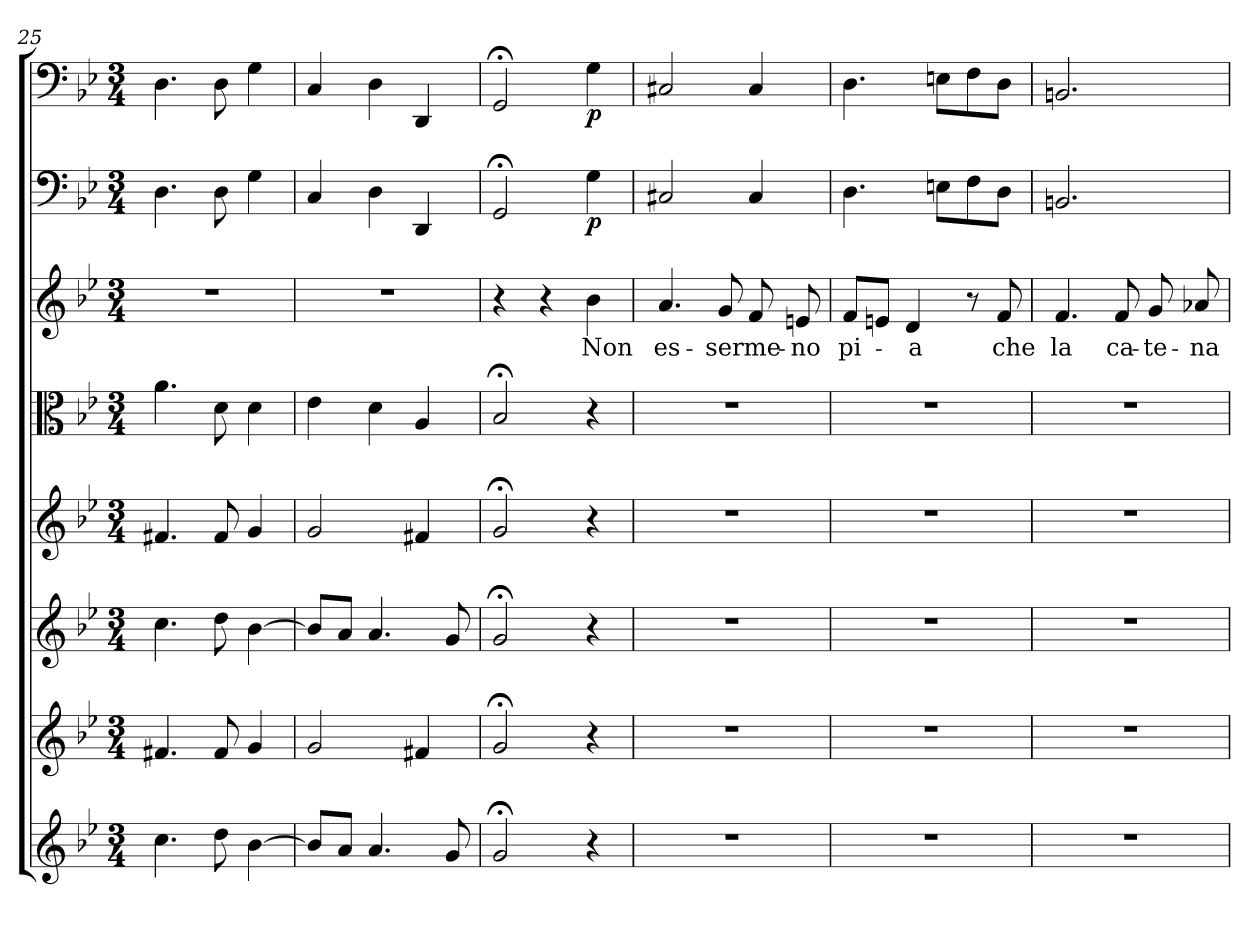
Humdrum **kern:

**kern	**kern	**kern	**kern	**kern	**kern	**text	**kern	**dynam	**kern	**dynam
*part8	*part7	*part6	*part5	*part4	*part3	*part3	*part2	*part2	*part1	*part1
*staff8	*staff7	*staff6	*staff5	*staff4	*staff3	*staff3	*staff2	*staff2	*staff1	*staff1
*clefG2	*clefG2	*clefG2	*clefG2	*clefC3	*clefG2	*	*clefF4	*	*clefF4	*
*k[b-e-]	*k[b-e-]	*k[b-e-]	*k[b-e-]	*k[b-e-]	*k[b-e-]	*	*k[b-e-]	*	*k[b-e-]	*
*g:	*g:	*g:	*g:	*g:	*g:	*	*g:	*	*g:	*
*M3/4	*M3/4	*M3/4	*M3/4	*M3/4	*M3/4	*	*M3/4	*	*M3/4	*
=25	=25	=25	=25	=25	=25	=25	=25	=25	=25	=25
4.cc\	4.f#X/	4.cc\	4.f#X/	4.a\	2.r	.	4.D\	.	4.D\	.
8dd\	8f#/	8dd\	8f#/	8d\	.	.	8D\	.	8D\	.
[4b-\	4g/	[4b-\	4g/	4d\	.	.	4G\	.	4G\	.
=26	=26	=26	=26	=26	=26	=26	=26	=26	=26	=26
8b-/L]	2g/	8b-/L]	2g/	4e-\	2.r	.	4C/	.	4C/	.
8a/J	.	8a/J	.	.	.	.	.	.	.	.
4.a/	.	4.a/	.	4d\	.	.	4D\	.	4D\	.
.	4f#X/	.	4f#X/	4A/	.	.	4DD/	.	4DD/	.
8g/	.	8g/	.	.	.	.	.	.	.	.
=27	=27	=27	=27	=27	=27	=27	=27	=27	=27	=27
2g;</	2g;</	2g;</	2g;</	2B-;</	4r	.	2GG;</	.	2GG;</	.
.	.	.	.	.	4r	.	.	.	.	.
4r	4r	4r	4r	4r	4b-\	Non	4G\	p	4G\	p
=28	=28	=28	=28	=28	=28	=28	=28	=28	=28	=28
2.r	2.r	2.r	2.r	2.r	4.a/	es-	2C#X/	.	2C#X/	.
.	.	.	.	.	8g/	-ser	.	.	.	.
.	.	.	.	.	8f/	me-	4C#/	.	4C#/	.
.	.	.	.	.	8en/	-no	.	.	.	.
=29	=29	=29	=29	=29	=29	=29	=29	=29	=29	=29
2.r	2.r	2.r	2.r	2.r	8f/L	pi-	4.D\	.	4.D\	.
.	.	.	.	.	8en/J	.	.	.	.	.
.	.	.	.	.	4d/	-a	.	.	.	.
.	.	.	.	.	.	.	8En\L	.	8En\L	.
.	.	.	.	.	8r	.	8F\	.	8F\	.
.	.	.	.	.	8f/	che	8D\J	.	8D\J	.
=30	=30	=30	=30	=30	=30	=30	=30	=30	=30	=30
2.r	2.r	2.r	2.r	2.r	4.f/	la	2.BBn/	.	2.BBn/	.
.	.	.	.	.	8f/	ca-	.	.	.	.
.	.	.	.	.	8g/	-te-	.	.	.	.
.	.	.	.	.	8a-X/	-na	.	.	.	.
=	=	=	=	=	=	=	=	=	=	=
*-	*-	*-	*-	*-	*-	*-	*-	*-	*-	*-
